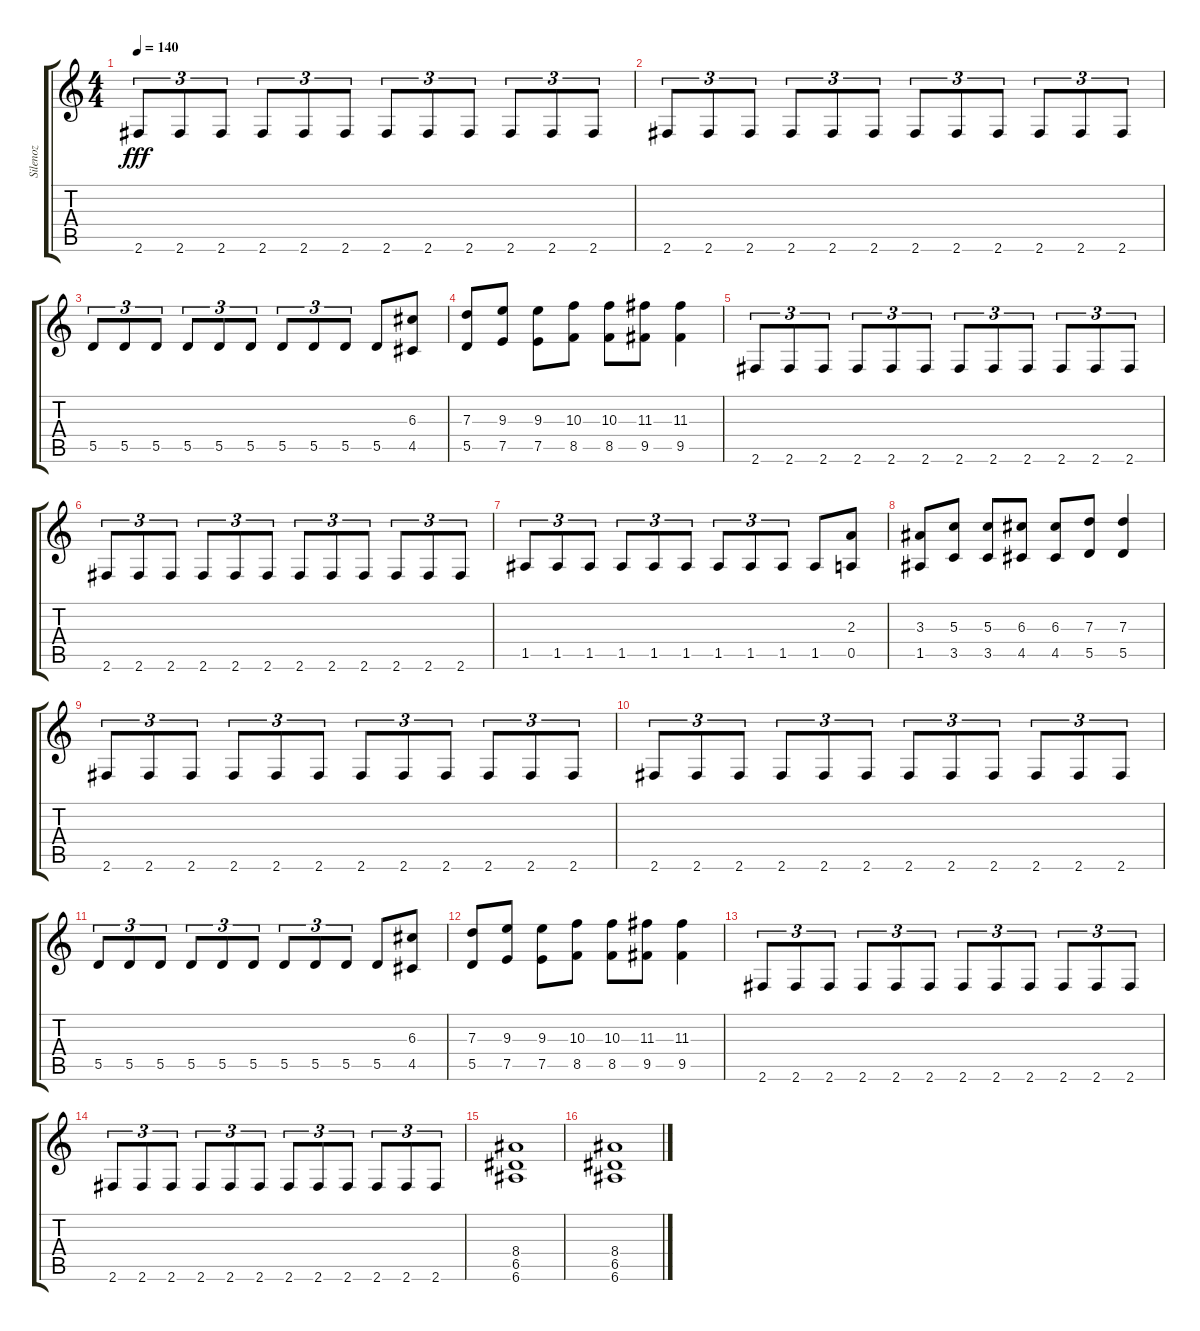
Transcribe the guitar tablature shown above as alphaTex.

\track ("Silenoz" "Silenoz") {instrument distortionguitar}
\staff {score tabs}
\tuning (E4 B3 G3 D3 A2 E2) {hide}
\ts (4 4)
\tempo 140
\clef g2
\ks c
2.6.8{tu (3 2) dy fff} 2.6.8{tu (3 2)} 2.6.8{tu (3 2)} 2.6.8{tu (3 2)} 2.6.8{tu (3 2)} 2.6.8{tu (3 2)} 2.6.8{tu (3 2)} 2.6.8{tu (3 2)} 2.6.8{tu (3 2)} 2.6.8{tu (3 2)} 2.6.8{tu (3 2)} 2.6.8{tu (3 2)} |
2.6.8{tu (3 2)} 2.6.8{tu (3 2)} 2.6.8{tu (3 2)} 2.6.8{tu (3 2)} 2.6.8{tu (3 2)} 2.6.8{tu (3 2)} 2.6.8{tu (3 2)} 2.6.8{tu (3 2)} 2.6.8{tu (3 2)} 2.6.8{tu (3 2)} 2.6.8{tu (3 2)} 2.6.8{tu (3 2)} |
5.5.8{tu (3 2)} 5.5.8{tu (3 2)} 5.5.8{tu (3 2)} 5.5.8{tu (3 2)} 5.5.8{tu (3 2)} 5.5.8{tu (3 2)} 5.5.8{tu (3 2)} 5.5.8{tu (3 2)} 5.5.8{tu (3 2)} 5.5.8 (6.3 4.5).8 |
(7.3 5.5).8 (9.3 7.5).8 (9.3 7.5).8 (10.3 8.5).8 (10.3 8.5).8 (11.3 9.5).8 (11.3 9.5).4 |
2.6.8{tu (3 2)} 2.6.8{tu (3 2)} 2.6.8{tu (3 2)} 2.6.8{tu (3 2)} 2.6.8{tu (3 2)} 2.6.8{tu (3 2)} 2.6.8{tu (3 2)} 2.6.8{tu (3 2)} 2.6.8{tu (3 2)} 2.6.8{tu (3 2)} 2.6.8{tu (3 2)} 2.6.8{tu (3 2)} |
2.6.8{tu (3 2)} 2.6.8{tu (3 2)} 2.6.8{tu (3 2)} 2.6.8{tu (3 2)} 2.6.8{tu (3 2)} 2.6.8{tu (3 2)} 2.6.8{tu (3 2)} 2.6.8{tu (3 2)} 2.6.8{tu (3 2)} 2.6.8{tu (3 2)} 2.6.8{tu (3 2)} 2.6.8{tu (3 2)} |
1.5.8{tu (3 2)} 1.5.8{tu (3 2)} 1.5.8{tu (3 2)} 1.5.8{tu (3 2)} 1.5.8{tu (3 2)} 1.5.8{tu (3 2)} 1.5.8{tu (3 2)} 1.5.8{tu (3 2)} 1.5.8{tu (3 2)} 1.5.8 (2.3 0.5).8 |
(3.3 1.5).8 (5.3 3.5).8 (5.3 3.5).8 (6.3 4.5).8 (6.3 4.5).8 (7.3 5.5).8 (7.3 5.5).4 |
2.6.8{tu (3 2)} 2.6.8{tu (3 2)} 2.6.8{tu (3 2)} 2.6.8{tu (3 2)} 2.6.8{tu (3 2)} 2.6.8{tu (3 2)} 2.6.8{tu (3 2)} 2.6.8{tu (3 2)} 2.6.8{tu (3 2)} 2.6.8{tu (3 2)} 2.6.8{tu (3 2)} 2.6.8{tu (3 2)} |
2.6.8{tu (3 2)} 2.6.8{tu (3 2)} 2.6.8{tu (3 2)} 2.6.8{tu (3 2)} 2.6.8{tu (3 2)} 2.6.8{tu (3 2)} 2.6.8{tu (3 2)} 2.6.8{tu (3 2)} 2.6.8{tu (3 2)} 2.6.8{tu (3 2)} 2.6.8{tu (3 2)} 2.6.8{tu (3 2)} |
5.5.8{tu (3 2)} 5.5.8{tu (3 2)} 5.5.8{tu (3 2)} 5.5.8{tu (3 2)} 5.5.8{tu (3 2)} 5.5.8{tu (3 2)} 5.5.8{tu (3 2)} 5.5.8{tu (3 2)} 5.5.8{tu (3 2)} 5.5.8 (6.3 4.5).8 |
(7.3 5.5).8 (9.3 7.5).8 (9.3 7.5).8 (10.3 8.5).8 (10.3 8.5).8 (11.3 9.5).8 (11.3 9.5).4 |
2.6.8{tu (3 2)} 2.6.8{tu (3 2)} 2.6.8{tu (3 2)} 2.6.8{tu (3 2)} 2.6.8{tu (3 2)} 2.6.8{tu (3 2)} 2.6.8{tu (3 2)} 2.6.8{tu (3 2)} 2.6.8{tu (3 2)} 2.6.8{tu (3 2)} 2.6.8{tu (3 2)} 2.6.8{tu (3 2)} |
2.6.8{tu (3 2)} 2.6.8{tu (3 2)} 2.6.8{tu (3 2)} 2.6.8{tu (3 2)} 2.6.8{tu (3 2)} 2.6.8{tu (3 2)} 2.6.8{tu (3 2)} 2.6.8{tu (3 2)} 2.6.8{tu (3 2)} 2.6.8{tu (3 2)} 2.6.8{tu (3 2)} 2.6.8{tu (3 2)} |
(8.4 6.5 6.6).1 |
(8.4 6.5 6.6).1
